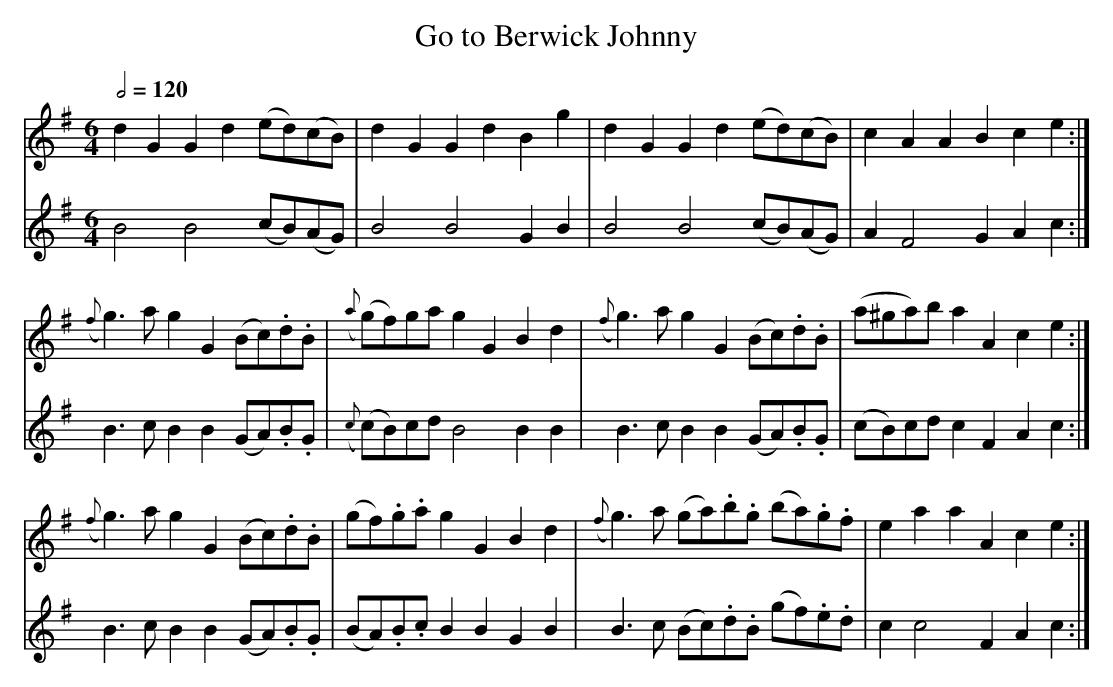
X:1
T:Go to Berwick Johnny
M:6/4 % 6/8 written
L:1/8
Q:1/2=120
K:G
[V:1]     d2G2 G2d2 (ed)(cB)|     d2G2    G2d2 B2g2|    d2G2  G2d2    (ed)(cB)| c2 A2  A2B2 c2e2:|
[V:2]     B4   B4   (cB)(AG)|     B4      B4   G2B2|    B4    B4      (cB)(AG)| A2 F4    G2 A2c2:|
[V:1] ({f}g3)a g2G2 (Bc).d.B|({a}(g)f)ga  g2G2 B2d2|({f}g3)a  g2G2    (Bc).d.B|(a^ga)b a2A2 c2e2:|
[V:2]     B3 c B2B2 (GA).B.G|({c}(c)B)cd  B4   B2B2|    B3 c  B2B2    (GA).B.G|(cB)cd  c2F2 A2c2:|
[V:1] ({f}g3)a g2G2 (Bc).d.B|    (gf).g.a g2G2 B2d2|({f}g3)a (ga).b.g (ba).g.f| e2 a2  a2A2 c2e2:|
[V:2]     B3 c B2B2 (GA).B.G|    (BA).B.c B2B2 G2B2|    B3 c (Bc).d.B (gf).e.d| c2 c4    F2 A2c2:|
